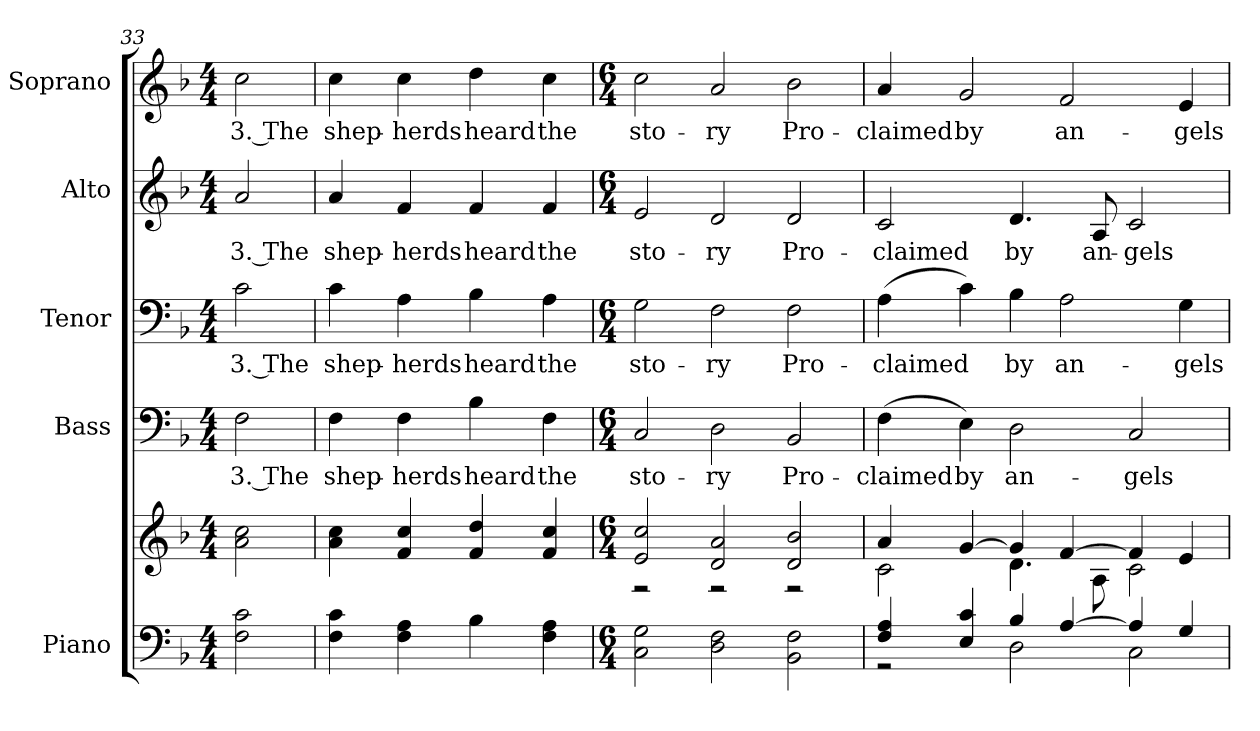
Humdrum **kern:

**kern	**kern	**kern	**text	**kern	**text	**kern	**text	**kern	**text
*part5	*part5	*part4	*part4	*part3	*part3	*part2	*part2	*part1	*part1
*staff6	*staff5	*staff4	*staff4	*staff3	*staff3	*staff2	*staff2	*staff1	*staff1
*I"Piano	*	*I"Bass	*	*I"Tenor	*	*I"Alto	*	*I"Soprano	*
*I'Pno.	*	*I'B.	*	*I'T.	*	*I'A.	*	*I'S.	*
!!LO:PB:g=z
*clefF4	*clefG2	*clefF4	*	*clefF4	*	*clefG2	*	*clefG2	*
*k[b-]	*k[b-]	*k[b-]	*	*k[b-]	*	*k[b-]	*	*k[b-]	*
*F:	*F:	*F:	*	*F:	*	*F:	*	*F:	*
*M4/4	*M4/4	*M4/4	*	*M4/4	*	*M4/4	*	*M4/4	*
=33	=33	=33	=33	=33	=33	=33	=33	=33	=33
!	!	!	!LO:LY:b:color=#000000	!	!	!	!	!	!
!	!	!	!	!	!LO:LY:b:color=#000000	!	!	!	!
!	!	!	!	!	!	!	!LO:LY:b:color=#000000	!	!
!	!	!	!	!	!	!	!	!	!LO:LY:b:color=#000000
2Fi\ 2ci	2ai\ 2cci	2Fi\	3. The	2ci\	3. The	2ai/	3. The	2cci\	3. The
=34	=34	=34	=34	=34	=34	=34	=34	=34	=34
!	!	!	!LO:LY:b:color=#000000	!	!	!	!	!	!
!	!	!	!	!	!LO:LY:b:color=#000000	!	!	!	!
!	!	!	!	!	!	!	!LO:LY:b:color=#000000	!	!
!	!	!	!	!	!	!	!	!	!LO:LY:b:color=#000000
4Fi\ 4ci	4ai\ 4cci	4Fi\	shep-	4ci\	shep-	4ai/	shep-	4cci\	shep-
!	!	!	!LO:LY:b:color=#000000	!	!	!	!	!	!
!	!	!	!	!	!LO:LY:b:color=#000000	!	!	!	!
!	!	!	!	!	!	!	!LO:LY:b:color=#000000	!	!
!	!	!	!	!	!	!	!	!	!LO:LY:b:color=#000000
4Fi\ 4Ai	4fi/ 4cci	4Fi\	-herds	4Ai\	-herds	4fi/	-herds	4cci\	-herds
!	!	!	!LO:LY:b:color=#000000	!	!	!	!	!	!
!	!	!	!	!	!LO:LY:b:color=#000000	!	!	!	!
!	!	!	!	!	!	!	!LO:LY:b:color=#000000	!	!
!	!	!	!	!	!	!	!	!	!LO:LY:b:color=#000000
4B-i\	4fi/ 4ddi	4B-i\	heard	4B-i\	heard	4fi/	heard	4ddi\	heard
!	!	!	!LO:LY:b:color=#000000	!	!	!	!	!	!
!	!	!	!	!	!LO:LY:b:color=#000000	!	!	!	!
!	!	!	!	!	!	!	!LO:LY:b:color=#000000	!	!
!	!	!	!	!	!	!	!	!	!LO:LY:b:color=#000000
4Fi\ 4Ai	4fi/ 4cci	4Fi\	the	4Ai\	the	4fi/	the	4cci\	the
=35	=35	=35	=35	=35	=35	=35	=35	=35	=35
*M6/4	*M6/4	*M6/4	*	*M6/4	*	*M6/4	*	*M6/4	*
*	*^	*	*	*	*	*	*	*	*
!	!	!	!	!LO:LY:b:color=#000000	!	!	!	!	!	!
!	!	!	!	!	!	!LO:LY:b:color=#000000	!	!	!	!
!	!	!	!	!	!	!	!	!LO:LY:b:color=#000000	!	!
!	!	!	!	!	!	!	!	!	!	!LO:LY:b:color=#000000
2Ci\ 2Gi	2ei/ 2cci	2r	2Ci/	sto-	2Gi\	sto-	2ei/	sto-	2cci\	sto-
!	!	!	!	!LO:LY:b:color=#000000	!	!	!	!	!	!
!	!	!	!	!	!	!LO:LY:b:color=#000000	!	!	!	!
!	!	!	!	!	!	!	!	!LO:LY:b:color=#000000	!	!
!	!	!	!	!	!	!	!	!	!	!LO:LY:b:color=#000000
2Di\ 2Fi	2di/ 2ai	2r	2Di\	-ry	2Fi\	-ry	2di/	-ry	2ai/	-ry
!	!	!	!	!LO:LY:b:color=#000000	!	!	!	!	!	!
!	!	!	!	!	!	!LO:LY:b:color=#000000	!	!	!	!
!	!	!	!	!	!	!	!	!LO:LY:b:color=#000000	!	!
!	!	!	!	!	!	!	!	!	!	!LO:LY:b:color=#000000
2BB-i\ 2Fi	2di/ 2b-i	2r	2BB-i/	Pro-	2Fi\	Pro-	2di/	Pro-	2b-i\	Pro-
!!LO:PB:g=z
=36	=36	=36	=36	=36	=36	=36	=36	=36	=36	=36
*^	*	*	*	*	*	*	*	*	*	*
!	!	!	!	!	!LO:LY:b:color=#000000	!	!	!	!	!	!
!	!	!	!	!	!	!	!LO:LY:b:color=#000000	!	!	!	!
!	!	!	!	!	!	!	!	!	!LO:LY:b:color=#000000	!	!
!	!	!	!	!	!	!	!	!	!	!	!LO:LY:b:color=#000000
4Fi/ 4Ai	2r	4ai/	2ci\	(4Fi\	-claimed	(4Ai\	-claimed	2ci/	-claimed	4ai/	-claimed
!	!	!	!	!	!LO:LY:b:color=#000000	!	!	!	!	!	!
!	!	!	!	!	!	!	!	!	!	!	!LO:LY:b:color=#000000
4Ei/ 4ci	.	[>4gi/	.	4Ei\)	by	4ci\)	.	.	.	2gi/	by
!	!	!	!	!	!LO:LY:b:color=#000000	!	!	!	!	!	!
!	!	!	!	!	!	!	!LO:LY:b:color=#000000	!	!	!	!
!	!	!	!	!	!	!	!	!	!LO:LY:b:color=#000000	!	!
4B-i/	2Di\	4gi/]	4.di\	2Di\	an-	4B-i\	by	4.di/	by	.	.
!	!	!	!	!	!	!	!LO:LY:b:color=#000000	!	!	!	!
!	!	!	!	!	!	!	!	!	!	!	!LO:LY:b:color=#000000
[>4Ai/	.	[>4fi/	.	.	.	2Ai\	an-	.	.	2fi/	an-
!	!	!	!	!	!	!	!	!	!LO:LY:b:color=#000000	!	!
.	.	.	8Ai\	.	.	.	.	8Ai/	an-	.	.
!	!	!	!	!	!LO:LY:b:color=#000000	!	!	!	!	!	!
!	!	!	!	!	!	!	!	!	!LO:LY:b:color=#000000	!	!
4Ai/]	2Ci\	4fi/]	2ci\	2Ci/	-gels	.	.	2ci/	-gels	.	.
!	!	!	!	!	!	!	!LO:LY:b:color=#000000	!	!	!	!
!	!	!	!	!	!	!	!	!	!	!	!LO:LY:b:color=#000000
4Gi/	.	4ei/	.	.	.	4Gi\	-gels	.	.	4ei/	-gels
*v	*v	*	*	*	*	*	*	*	*	*	*
*	*v	*v	*	*	*	*	*	*	*	*
=	=	=	=	=	=	=	=	=	=
*-	*-	*-	*-	*-	*-	*-	*-	*-	*-
